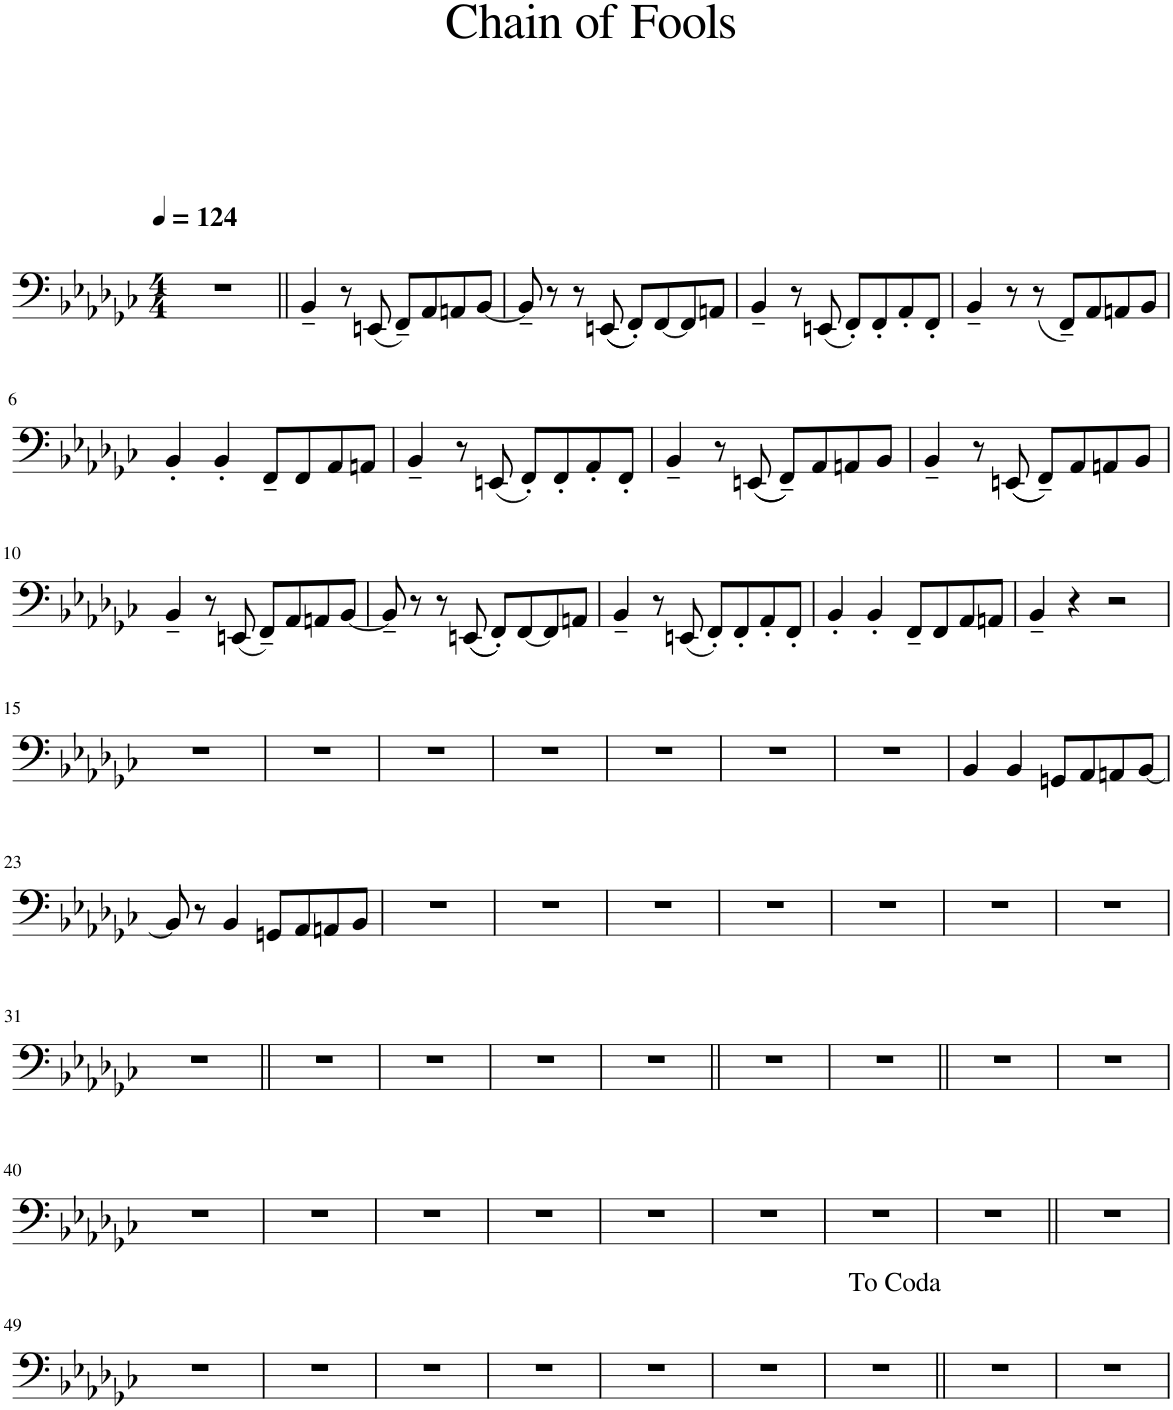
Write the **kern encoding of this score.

**kern
*part1
*staff1
*I"Bass Guitar
*I'B. Guit.
*clefF4
*Trd7c12
*k[b-e-a-d-g-c-]
*M4/4
=1
*^
1r	2ryy
*MM124	*
.	2ryy
*v	*v
=2||
4BB-~/
8r
(8EEn/
8FF~/L)
8AA-/
8AAn/
[8BB-/J
=3
8BB-~/]
8r
8r
((8EEn/
8FF'/L))
[8FF/
8FF/]
8AAn/J
=4
4BB-~/
8r
(8EEn/
8FF'/L)
8FF'/
8AA-'/
8FF'/J
=5
4BB-~/
8r
(8r
8FF~/L)
8AA-/
8AAn/
8BB-/J
!!LO:LB:g=z
=6
4BB-'/
4BB-'/
8FF~/L
8FF/
8AA-/
8AAn/J
=7
4BB-~/
8r
(8EEn/
8FF'/L)
8FF'/
8AA-'/
8FF'/J
=8
4BB-~/
8r
((8EEn/
8FF~/L))
8AA-/
8AAn/
8BB-/J
=9
4BB-~/
8r
((8EEn/
8FF~/L))
8AA-/
8AAn/
8BB-/J
!!LO:LB:g=z
=10
4BB-~/
8r
(8EEn/
8FF~/L)
8AA-/
8AAn/
[8BB-/J
=11
8BB-~/]
8r
8r
((8EEn/
8FF'/L))
[8FF/
8FF/]
8AAn/J
=12
4BB-~/
8r
(8EEn/
8FF'/L)
8FF'/
8AA-'/
8FF'/J
=13
4BB-'/
4BB-'/
8FF~/L
8FF/
8AA-/
8AAn/J
=14
4BB-~/
4r
2r
!!LO:LB:g=z
=15
1r
=16
1r
=17
1r
=18
1r
=19
1r
=20
1r
=21
1r
=22
4BB-/
4BB-/
8GGn/L
8AA-/
8AAn/
[8BB-/J
!!LO:LB:g=z
=23
8BB-/]
8r
4BB-/
8GGn/L
8AA-/
8AAn/
8BB-/J
=24
1r
=25
1r
=26
1r
=27
1r
=28
1r
=29
1r
=30
1r
!!LO:LB:g=z
=31
1r
=32||
1r
=33
1r
=34
1r
=35
1r
=36||
1r
=37
1r
=38||
1r
=39
1r
!!LO:LB:g=z
=40
1r
=41
1r
=42
1r
=43
1r
=44
1r
=45
1r
=46
1r
=47
1r
=48||
1r
!!LO:LB:g=z
=49
1r
=50
1r
=51
1r
=52
1r
=53
1r
=54
1r
=55
1r
=56||
1r
=57
1r
=
*-
